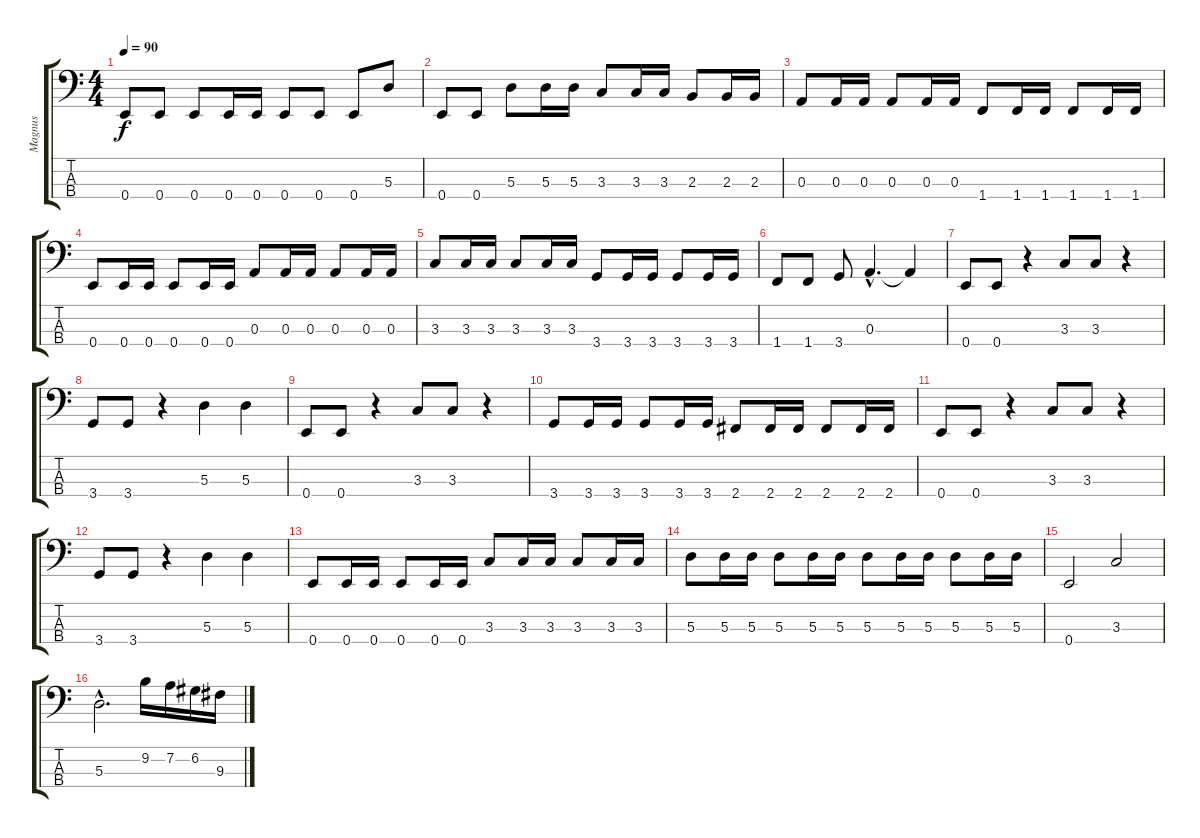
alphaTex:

\track ("Magnus" "Magnus") {instrument electricbasspick}
\staff {score tabs}
\tuning (G2 D2 A1 E1) {hide}
\ts (4 4)
\tempo 90
\clef f4
\ks c
0.4.8{dy f} 0.4.8 0.4.8 0.4.16 0.4.16 0.4.8 0.4.8 0.4.8 5.3.8 |
0.4.8 0.4.8 5.3.8 5.3.16 5.3.16 3.3.8 3.3.16 3.3.16 2.3.8 2.3.16 2.3.16 |
0.3.8 0.3.16 0.3.16 0.3.8 0.3.16 0.3.16 1.4.8 1.4.16 1.4.16 1.4.8 1.4.16 1.4.16 |
0.4.8 0.4.16 0.4.16 0.4.8 0.4.16 0.4.16 0.3.8 0.3.16 0.3.16 0.3.8 0.3.16 0.3.16 |
3.3.8 3.3.16 3.3.16 3.3.8 3.3.16 3.3.16 3.4.8 3.4.16 3.4.16 3.4.8 3.4.16 3.4.16 |
1.4.8 1.4.8 3.4.8 0.3{hac}.4{d} 0.3{t}.4 |
0.4.8 0.4.8 r.4 3.3.8 3.3.8 r.4 |
3.4.8 3.4.8 r.4 5.3.4 5.3.4 |
0.4.8 0.4.8 r.4 3.3.8 3.3.8 r.4 |
3.4.8 3.4.16 3.4.16 3.4.8 3.4.16 3.4.16 2.4.8 2.4.16 2.4.16 2.4.8 2.4.16 2.4.16 |
0.4.8 0.4.8 r.4 3.3.8 3.3.8 r.4 |
3.4.8 3.4.8 r.4 5.3.4 5.3.4 |
0.4.8 0.4.16 0.4.16 0.4.8 0.4.16 0.4.16 3.3.8 3.3.16 3.3.16 3.3.8 3.3.16 3.3.16 |
5.3.8 5.3.16 5.3.16 5.3.8 5.3.16 5.3.16 5.3.8 5.3.16 5.3.16 5.3.8 5.3.16 5.3.16 |
0.4.2 3.3.2 |
5.3{hac}.2{d} 9.2.16 7.2.16 6.2.16 9.3.16
